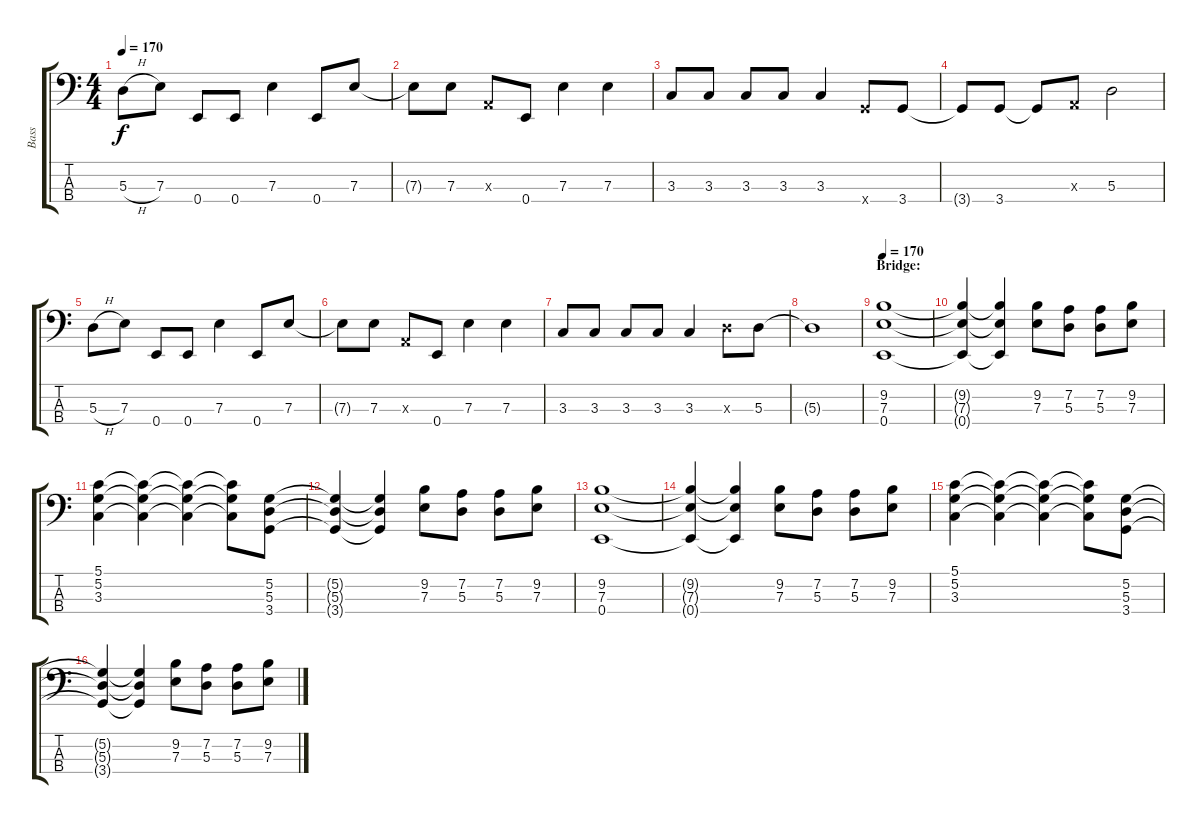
\track ("Bass" "Bass") {instrument electricbasspick}
\staff {score tabs}
\tuning (G2 D2 A1 E1) {hide}
\ts (4 4)
\tempo 170
\clef f4
\ks c
5.3{h}.8{dy f} 7.3.8 0.4.8 0.4.8 7.3.4 0.4.8 7.3.8 |
7.3{t}.8 7.3.8 0.3{x}.8 0.4.8 7.3.4 7.3.4 |
3.3.8 3.3.8 3.3.8 3.3.8 3.3.4 3.4{x}.8 3.4.8 |
3.4{t}.8 3.4.8 3.4{t}.8 0.3{x}.8 5.3.2 |
5.3{h}.8 7.3.8 0.4.8 0.4.8 7.3.4 0.4.8 7.3.8 |
7.3{t}.8 7.3.8 0.3{x}.8 0.4.8 7.3.4 7.3.4 |
3.3.8 3.3.8 3.3.8 3.3.8 3.3.4 5.3{x}.8 5.3.8 |
5.3{t}.1 |
\section ("" "Bridge:")
\tempo 170
(9.2 7.3 0.4).1 |
(9.2{t} 7.3{t} 0.4{t}).4 (9.2{t} 7.3{t} 0.4{t}).4 (9.2 7.3).8 (7.2 5.3).8 (7.2 5.3).8 (9.2 7.3).8 |
(5.1 5.2 3.3).4 (5.1{t} 5.2{t} 3.3{t}).4 (5.1{t} 5.2{t} 3.3{t}).4 (5.1{t} 5.2{t} 3.3{t}).8 (5.2 5.3 3.4).8 |
(5.2{t} 5.3{t} 3.4{t}).4 (5.2{t} 5.3{t} 3.4{t}).4 (9.2 7.3).8 (7.2 5.3).8 (7.2 5.3).8 (9.2 7.3).8 |
(9.2 7.3 0.4).1 |
(9.2{t} 7.3{t} 0.4{t}).4 (9.2{t} 7.3{t} 0.4{t}).4 (9.2 7.3).8 (7.2 5.3).8 (7.2 5.3).8 (9.2 7.3).8 |
(5.1 5.2 3.3).4 (5.1{t} 5.2{t} 3.3{t}).4 (5.1{t} 5.2{t} 3.3{t}).4 (5.1{t} 5.2{t} 3.3{t}).8 (5.2 5.3 3.4).8 |
(5.2{t} 5.3{t} 3.4{t}).4 (5.2{t} 5.3{t} 3.4{t}).4 (9.2 7.3).8 (7.2 5.3).8 (7.2 5.3).8 (9.2 7.3).8
